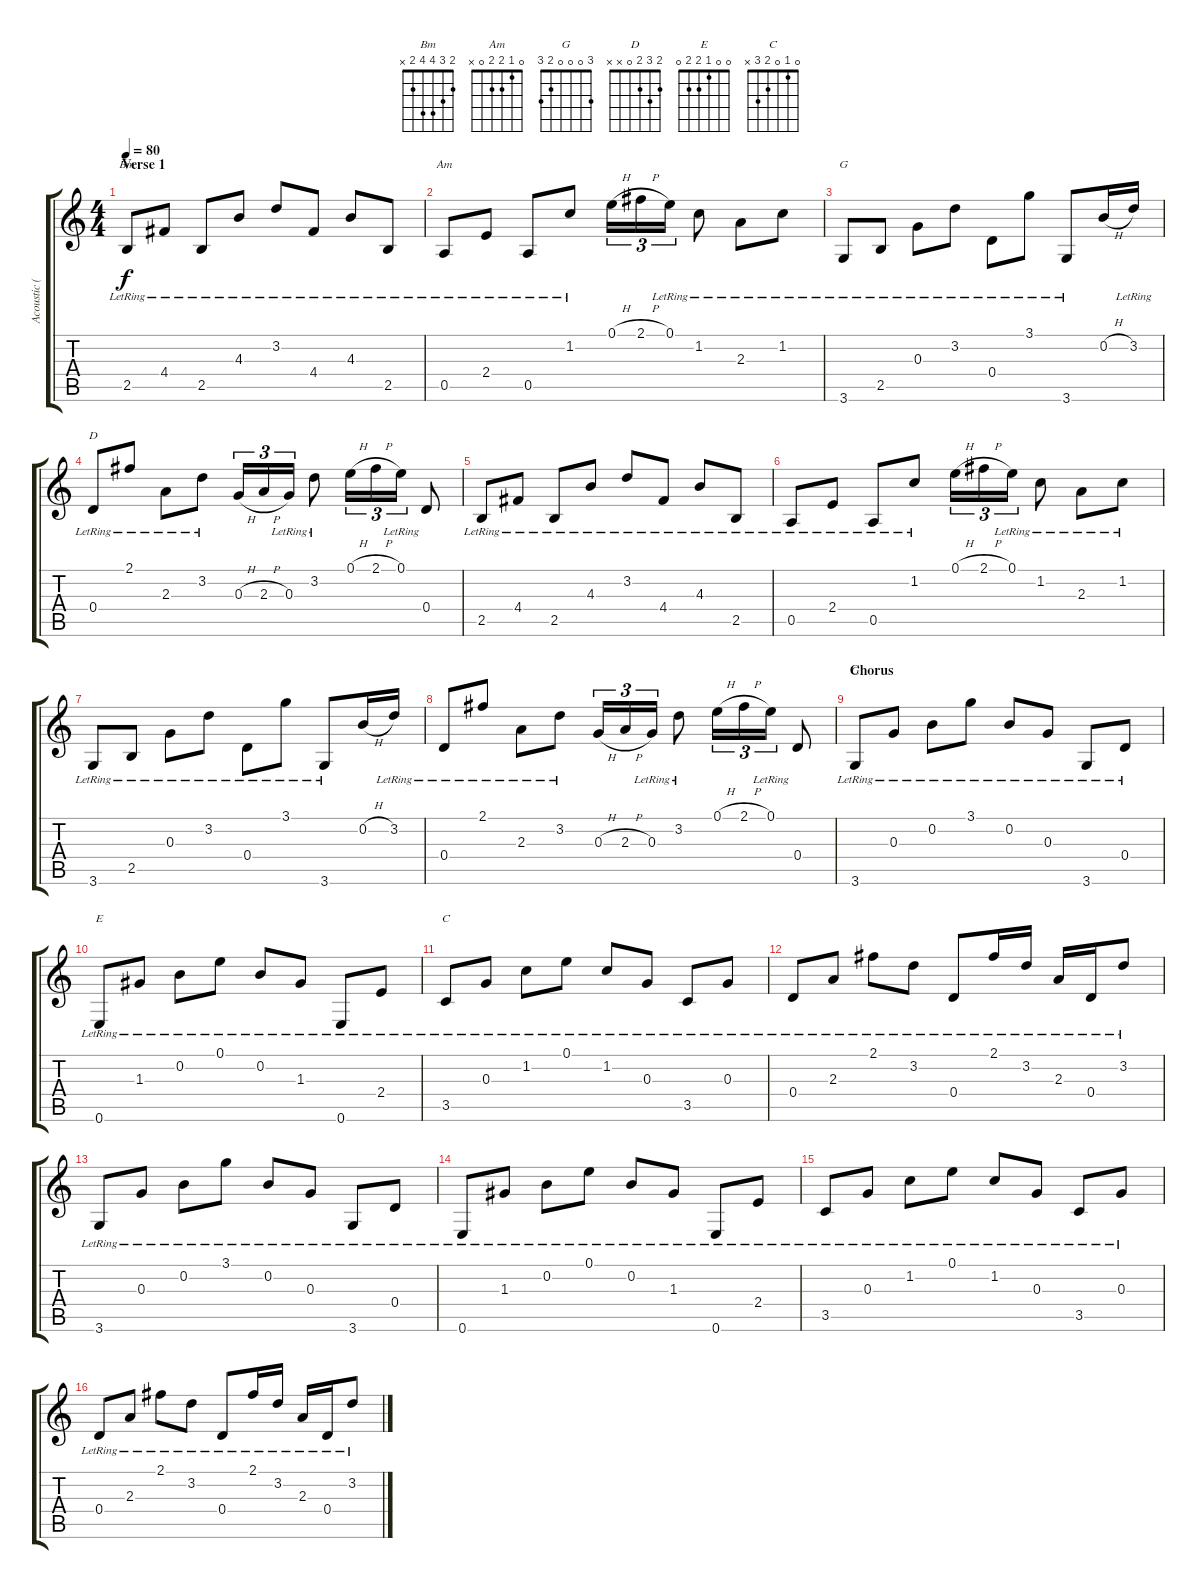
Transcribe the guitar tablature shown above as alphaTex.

\track ("Acoustic (12 Strings)" "Acoustic (") {instrument acousticguitarsteel}
\staff {score tabs}
\tuning (E4 B3 G3 D3 A2 E2) {hide}
\chord ("Bm" 2 3 4 4 2 x)
\chord ("Am" 0 1 2 2 0 x)
\chord ("G" 3 3 0 0 2 3)
\chord ("D" 2 3 2 0 x x)
\chord ("G" 3 0 0 0 2 3)
\chord ("E" 0 0 1 2 2 0)
\chord ("C" 0 1 0 2 3 x)
\ts (4 4)
\section ("" "Verse 1")
\tempo 80
\clef g2
\ks c
2.5{lr}.8{ch "Bm" dy f} 4.4{lr}.8 2.5{lr}.8 4.3{lr}.8 3.2{lr}.8 4.4{lr}.8 4.3{lr}.8 2.5{lr}.8 |
0.5{lr}.8{ch "Am"} 2.4{lr}.8 0.5{lr}.8 1.2{lr}.8 0.1{h}.16{tu (3 2)} 2.1{h}.16{tu (3 2)} 0.1{lr}.16{tu (3 2)} 1.2{lr}.8 2.3{lr}.8 1.2{lr}.8 |
3.6{lr}.8{ch "G"} 2.5{lr}.8 0.3{lr}.8 3.2{lr}.8 0.4{lr}.8 3.1{lr}.8 3.6{lr}.8 0.2{h}.16 3.2{lr}.16 |
0.4{lr}.8{ch "D"} 2.1{lr}.8 2.3{lr}.8 3.2{lr}.8 0.3{h}.16{tu (3 2)} 2.3{h}.16{tu (3 2)} 0.3{lr}.16{tu (3 2)} 3.2{lr}.8 0.1{h}.16{tu (3 2)} 2.1{h}.16{tu (3 2)} 0.1{lr}.16{tu (3 2)} 0.4.8 |
2.5{lr}.8 4.4{lr}.8 2.5{lr}.8 4.3{lr}.8 3.2{lr}.8 4.4{lr}.8 4.3{lr}.8 2.5{lr}.8 |
0.5{lr}.8 2.4{lr}.8 0.5{lr}.8 1.2{lr}.8 0.1{h}.16{tu (3 2)} 2.1{h}.16{tu (3 2)} 0.1{lr}.16{tu (3 2)} 1.2{lr}.8 2.3{lr}.8 1.2{lr}.8 |
3.6{lr}.8 2.5{lr}.8 0.3{lr}.8 3.2{lr}.8 0.4{lr}.8 3.1{lr}.8 3.6{lr}.8 0.2{h}.16 3.2{lr}.16 |
0.4{lr}.8 2.1{lr}.8 2.3{lr}.8 3.2{lr}.8 0.3{h}.16{tu (3 2)} 2.3{h}.16{tu (3 2)} 0.3{lr}.16{tu (3 2)} 3.2{lr}.8 0.1{h}.16{tu (3 2)} 2.1{h}.16{tu (3 2)} 0.1{lr}.16{tu (3 2)} 0.4.8 |
\section ("" "Chorus")
3.6{lr}.8{ch "G"} 0.3{lr}.8 0.2{lr}.8 3.1{lr}.8 0.2{lr}.8 0.3{lr}.8 3.6{lr}.8 0.4{lr}.8 |
0.6{lr}.8{ch "E"} 1.3{lr}.8 0.2{lr}.8 0.1{lr}.8 0.2{lr}.8 1.3{lr}.8 0.6{lr}.8 2.4{lr}.8 |
3.5{lr}.8{ch "C"} 0.3{lr}.8 1.2{lr}.8 0.1{lr}.8 1.2{lr}.8 0.3{lr}.8 3.5{lr}.8 0.3{lr}.8 |
0.4{lr}.8 2.3{lr}.8 2.1{lr}.8 3.2{lr}.8 0.4{lr}.8 2.1{lr}.16 3.2{lr}.16 2.3{lr}.16 0.4{lr}.16 3.2{lr}.8 |
3.6{lr}.8 0.3{lr}.8 0.2{lr}.8 3.1{lr}.8 0.2{lr}.8 0.3{lr}.8 3.6{lr}.8 0.4{lr}.8 |
0.6{lr}.8 1.3{lr}.8 0.2{lr}.8 0.1{lr}.8 0.2{lr}.8 1.3{lr}.8 0.6{lr}.8 2.4{lr}.8 |
3.5{lr}.8 0.3{lr}.8 1.2{lr}.8 0.1{lr}.8 1.2{lr}.8 0.3{lr}.8 3.5{lr}.8 0.3{lr}.8 |
0.4{lr}.8 2.3{lr}.8 2.1{lr}.8 3.2{lr}.8 0.4{lr}.8 2.1{lr}.16 3.2{lr}.16 2.3{lr}.16 0.4{lr}.16 3.2{lr}.8
